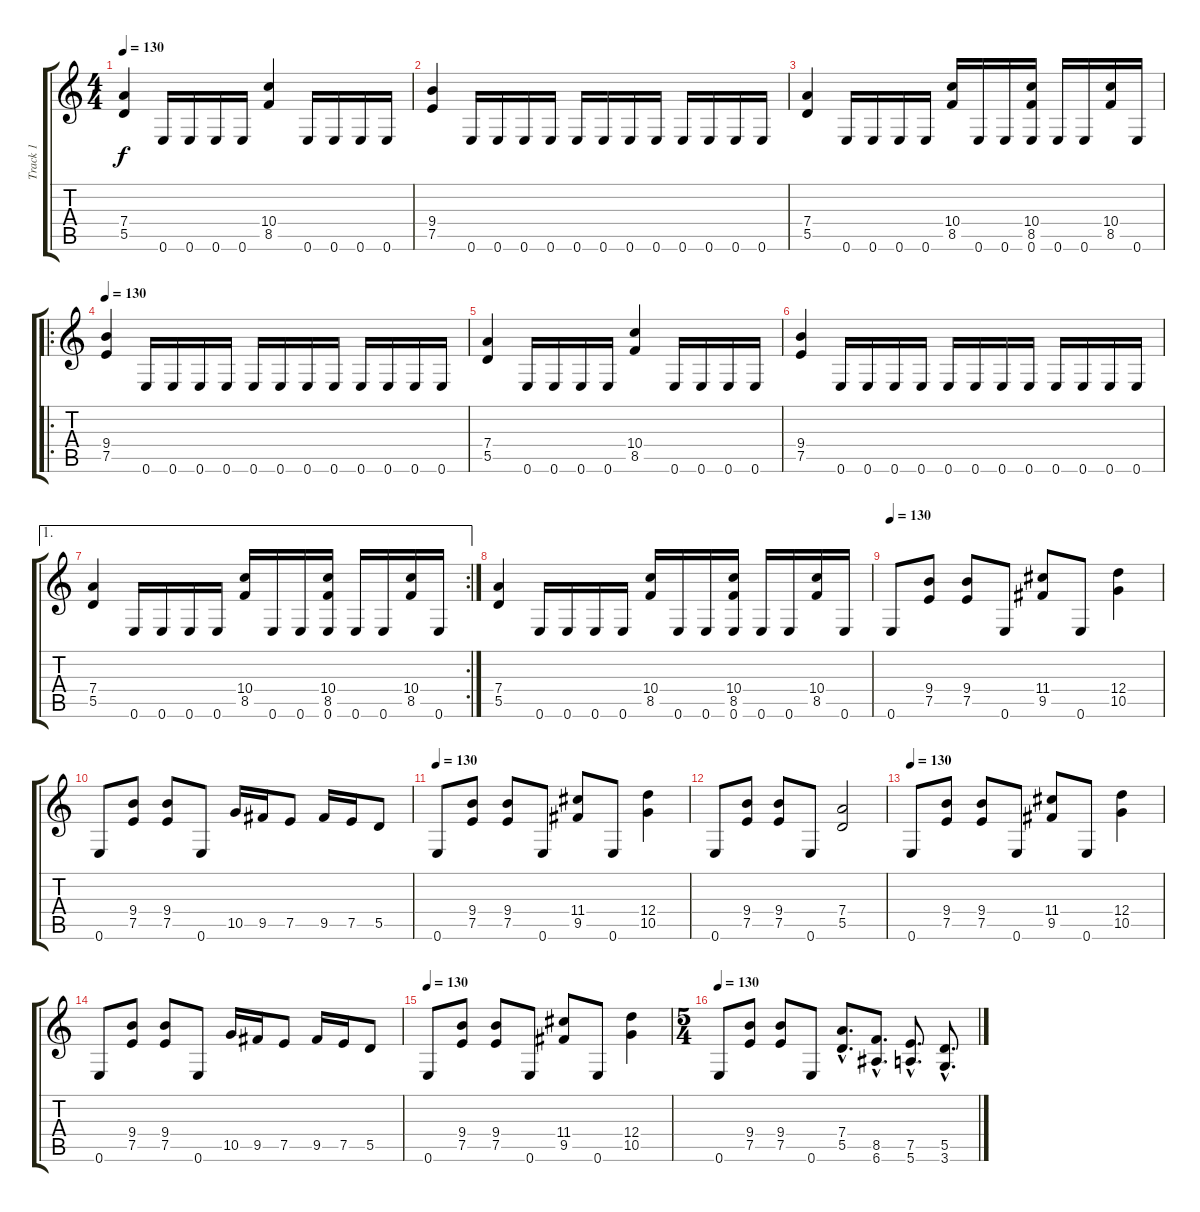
\track ("Track 1" "Track 1") {instrument distortionguitar}
\staff {score tabs}
\tuning (E4 B3 G3 D3 A2 E2) {hide}
\ts (4 4)
\tempo 130
\clef g2
\ks c
(7.4 5.5).4{dy f} 0.6.16 0.6.16 0.6.16 0.6.16 (10.4 8.5).4 0.6.16 0.6.16 0.6.16 0.6.16 |
(9.4 7.5).4 0.6.16 0.6.16 0.6.16 0.6.16 0.6.16 0.6.16 0.6.16 0.6.16 0.6.16 0.6.16 0.6.16 0.6.16 |
(7.4 5.5).4 0.6.16 0.6.16 0.6.16 0.6.16 (10.4 8.5).16 0.6.16 0.6.16 (10.4 8.5 0.6).16 0.6.16 0.6.16 (10.4 8.5).16 0.6.16 |
\ro
\tempo 130
(9.4 7.5).4 0.6.16 0.6.16 0.6.16 0.6.16 0.6.16 0.6.16 0.6.16 0.6.16 0.6.16 0.6.16 0.6.16 0.6.16 |
(7.4 5.5).4 0.6.16 0.6.16 0.6.16 0.6.16 (10.4 8.5).4 0.6.16 0.6.16 0.6.16 0.6.16 |
(9.4 7.5).4 0.6.16 0.6.16 0.6.16 0.6.16 0.6.16 0.6.16 0.6.16 0.6.16 0.6.16 0.6.16 0.6.16 0.6.16 |
\ae 1
\rc 2
(7.4 5.5).4 0.6.16 0.6.16 0.6.16 0.6.16 (10.4 8.5).16 0.6.16 0.6.16 (10.4 8.5 0.6).16 0.6.16 0.6.16 (10.4 8.5).16 0.6.16 |
(7.4 5.5).4 0.6.16 0.6.16 0.6.16 0.6.16 (10.4 8.5).16 0.6.16 0.6.16 (10.4 8.5 0.6).16 0.6.16 0.6.16 (10.4 8.5).16 0.6.16 |
\tempo 130
0.6.8 (9.4 7.5).8 (9.4 7.5).8 0.6.8 (11.4 9.5).8 0.6.8 (12.4 10.5).4 |
0.6.8 (9.4 7.5).8 (9.4 7.5).8 0.6.8 10.5.16 9.5.16 7.5.8 9.5.16 7.5.16 5.5.8 |
\tempo 130
0.6.8 (9.4 7.5).8 (9.4 7.5).8 0.6.8 (11.4 9.5).8 0.6.8 (12.4 10.5).4 |
0.6.8 (9.4 7.5).8 (9.4 7.5).8 0.6.8 (7.4 5.5).2 |
\tempo 130
0.6.8 (9.4 7.5).8 (9.4 7.5).8 0.6.8 (11.4 9.5).8 0.6.8 (12.4 10.5).4 |
0.6.8 (9.4 7.5).8 (9.4 7.5).8 0.6.8 10.5.16 9.5.16 7.5.8 9.5.16 7.5.16 5.5.8 |
\tempo 130
0.6.8 (9.4 7.5).8 (9.4 7.5).8 0.6.8 (11.4 9.5).8 0.6.8 (12.4 10.5).4 |
\ts (5 4)
\tempo 130
0.6.8 (9.4 7.5).8 (9.4 7.5).8 0.6.8 (7.4{hac} 5.5{hac}).8{d} (8.5{hac} 6.6{hac}).8{d} (7.5{hac} 5.6{hac}).8{d} (5.5{hac} 3.6{hac}).8{d}
